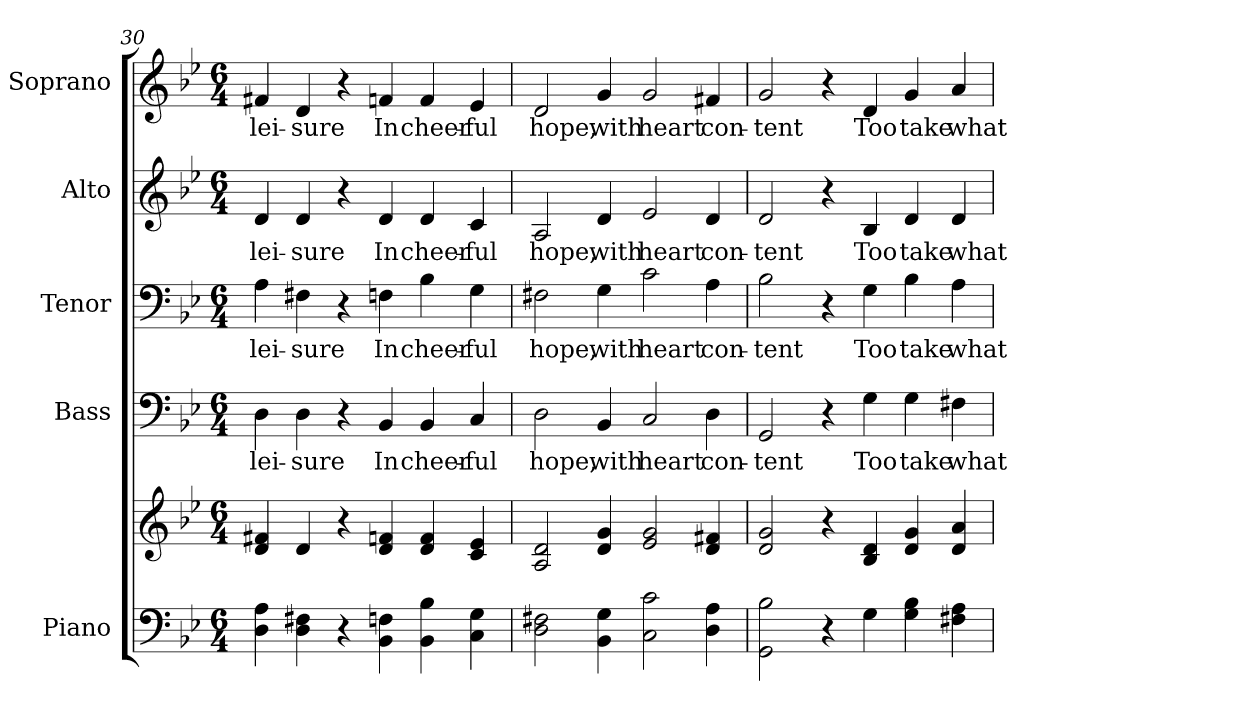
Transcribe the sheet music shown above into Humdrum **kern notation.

**kern	**kern	**kern	**text	**kern	**text	**kern	**text	**kern	**text
*part5	*part5	*part4	*part4	*part3	*part3	*part2	*part2	*part1	*part1
*staff6	*staff5	*staff4	*staff4	*staff3	*staff3	*staff2	*staff2	*staff1	*staff1
*I"Piano	*	*I"Bass	*	*I"Tenor	*	*I"Alto	*	*I"Soprano	*
*I'Pno.	*	*I'B.	*	*I'T.	*	*I'A.	*	*I'S.	*
!!LO:PB:g=z
*clefF4	*clefG2	*clefF4	*	*clefF4	*	*clefG2	*	*clefG2	*
*k[b-e-]	*k[b-e-]	*k[b-e-]	*	*k[b-e-]	*	*k[b-e-]	*	*k[b-e-]	*
*B-:	*B-:	*B-:	*	*B-:	*	*B-:	*	*B-:	*
*M6/4	*M6/4	*M6/4	*	*M6/4	*	*M6/4	*	*M6/4	*
=30	=30	=30	=30	=30	=30	=30	=30	=30	=30
!	!	!	!LO:LY:b:color=#000000	!	!	!	!	!	!
!	!	!	!	!	!LO:LY:b:color=#000000	!	!	!	!
!	!	!	!	!	!	!	!LO:LY:b:color=#000000	!	!
!	!	!	!	!	!	!	!	!	!LO:LY:b:color=#000000
4Di\ 4Ai	4di/ 4f#Xi	4Di\	lei-	4Ai\	lei-	4di/	lei-	4f#Xi/	lei-
!	!	!	!LO:LY:b:color=#000000	!	!	!	!	!	!
!	!	!	!	!	!LO:LY:b:color=#000000	!	!	!	!
!	!	!	!	!	!	!	!LO:LY:b:color=#000000	!	!
!	!	!	!	!	!	!	!	!	!LO:LY:b:color=#000000
4Di\ 4F#Xi	4di/	4Di\	-sure	4F#Xi\	-sure	4di/	-sure	4di/	-sure
4r	4r	4r	.	4r	.	4r	.	4r	.
!	!	!	!LO:LY:b:color=#000000	!	!	!	!	!	!
!	!	!	!	!	!LO:LY:b:color=#000000	!	!	!	!
!	!	!	!	!	!	!	!LO:LY:b:color=#000000	!	!
!	!	!	!	!	!	!	!	!	!LO:LY:b:color=#000000
4BB-i\ 4Fni	4di/ 4fni	4BB-i/	In	4Fni\	In	4di/	In	4fni/	In
!	!	!	!LO:LY:b:color=#000000	!	!	!	!	!	!
!	!	!	!	!	!LO:LY:b:color=#000000	!	!	!	!
!	!	!	!	!	!	!	!LO:LY:b:color=#000000	!	!
!	!	!	!	!	!	!	!	!	!LO:LY:b:color=#000000
4BB-i\ 4B-i	4di/ 4fi	4BB-i/	cheer-	4B-i\	cheer-	4di/	cheer-	4fi/	cheer-
!	!	!	!LO:LY:b:color=#000000	!	!	!	!	!	!
!	!	!	!	!	!LO:LY:b:color=#000000	!	!	!	!
!	!	!	!	!	!	!	!LO:LY:b:color=#000000	!	!
!	!	!	!	!	!	!	!	!	!LO:LY:b:color=#000000
4Ci\ 4Gi	4ci/ 4e-i	4Ci/	-ful	4Gi\	-ful	4ci/	-ful	4e-i/	-ful
=31	=31	=31	=31	=31	=31	=31	=31	=31	=31
!	!	!	!LO:LY:b:color=#000000	!	!	!	!	!	!
!	!	!	!	!	!LO:LY:b:color=#000000	!	!	!	!
!	!	!	!	!	!	!	!LO:LY:b:color=#000000	!	!
!	!	!	!	!	!	!	!	!	!LO:LY:b:color=#000000
2Di\ 2F#Xi	2Ai/ 2di	2Di\	hope,	2F#Xi\	hope,	2Ai/	hope,	2di/	hope,
!	!	!	!LO:LY:b:color=#000000	!	!	!	!	!	!
!	!	!	!	!	!LO:LY:b:color=#000000	!	!	!	!
!	!	!	!	!	!	!	!LO:LY:b:color=#000000	!	!
!	!	!	!	!	!	!	!	!	!LO:LY:b:color=#000000
4BB-i\ 4Gi	4di/ 4gi	4BB-i/	with	4Gi\	with	4di/	with	4gi/	with
!	!	!	!LO:LY:b:color=#000000	!	!	!	!	!	!
!	!	!	!	!	!LO:LY:b:color=#000000	!	!	!	!
!	!	!	!	!	!	!	!LO:LY:b:color=#000000	!	!
!	!	!	!	!	!	!	!	!	!LO:LY:b:color=#000000
2Ci\ 2ci	2e-i/ 2gi	2Ci/	heart	2ci\	heart	2e-i/	heart	2gi/	heart
!	!	!	!LO:LY:b:color=#000000	!	!	!	!	!	!
!	!	!	!	!	!LO:LY:b:color=#000000	!	!	!	!
!	!	!	!	!	!	!	!LO:LY:b:color=#000000	!	!
!	!	!	!	!	!	!	!	!	!LO:LY:b:color=#000000
4Di\ 4Ai	4di/ 4f#Xi	4Di\	con-	4Ai\	con-	4di/	con-	4f#Xi/	con-
!!LO:PB:g=z
=32	=32	=32	=32	=32	=32	=32	=32	=32	=32
!	!	!	!LO:LY:b:color=#000000	!	!	!	!	!	!
!	!	!	!	!	!LO:LY:b:color=#000000	!	!	!	!
!	!	!	!	!	!	!	!LO:LY:b:color=#000000	!	!
!	!	!	!	!	!	!	!	!	!LO:LY:b:color=#000000
2GGi\ 2B-i	2di/ 2gi	2GGi/	-tent	2B-i\	-tent	2di/	-tent	2gi/	-tent
4r	4r	4r	.	4r	.	4r	.	4r	.
!	!	!	!LO:LY:b:color=#000000	!	!	!	!	!	!
!	!	!	!	!	!LO:LY:b:color=#000000	!	!	!	!
!	!	!	!	!	!	!	!LO:LY:b:color=#000000	!	!
!	!	!	!	!	!	!	!	!	!LO:LY:b:color=#000000
4Gi\	4B-i/ 4di	4Gi\	Too	4Gi\	Too	4B-i/	Too	4di/	Too
!	!	!	!LO:LY:b:color=#000000	!	!	!	!	!	!
!	!	!	!	!	!LO:LY:b:color=#000000	!	!	!	!
!	!	!	!	!	!	!	!LO:LY:b:color=#000000	!	!
!	!	!	!	!	!	!	!	!	!LO:LY:b:color=#000000
4Gi\ 4B-i	4di/ 4gi	4Gi\	take	4B-i\	take	4di/	take	4gi/	take
!	!	!	!LO:LY:b:color=#000000	!	!	!	!	!	!
!	!	!	!	!	!LO:LY:b:color=#000000	!	!	!	!
!	!	!	!	!	!	!	!LO:LY:b:color=#000000	!	!
!	!	!	!	!	!	!	!	!	!LO:LY:b:color=#000000
4F#Xi\ 4Ai	4di/ 4ai	4F#Xi\	what	4Ai\	what	4di/	what	4ai/	what
=	=	=	=	=	=	=	=	=	=
*-	*-	*-	*-	*-	*-	*-	*-	*-	*-
